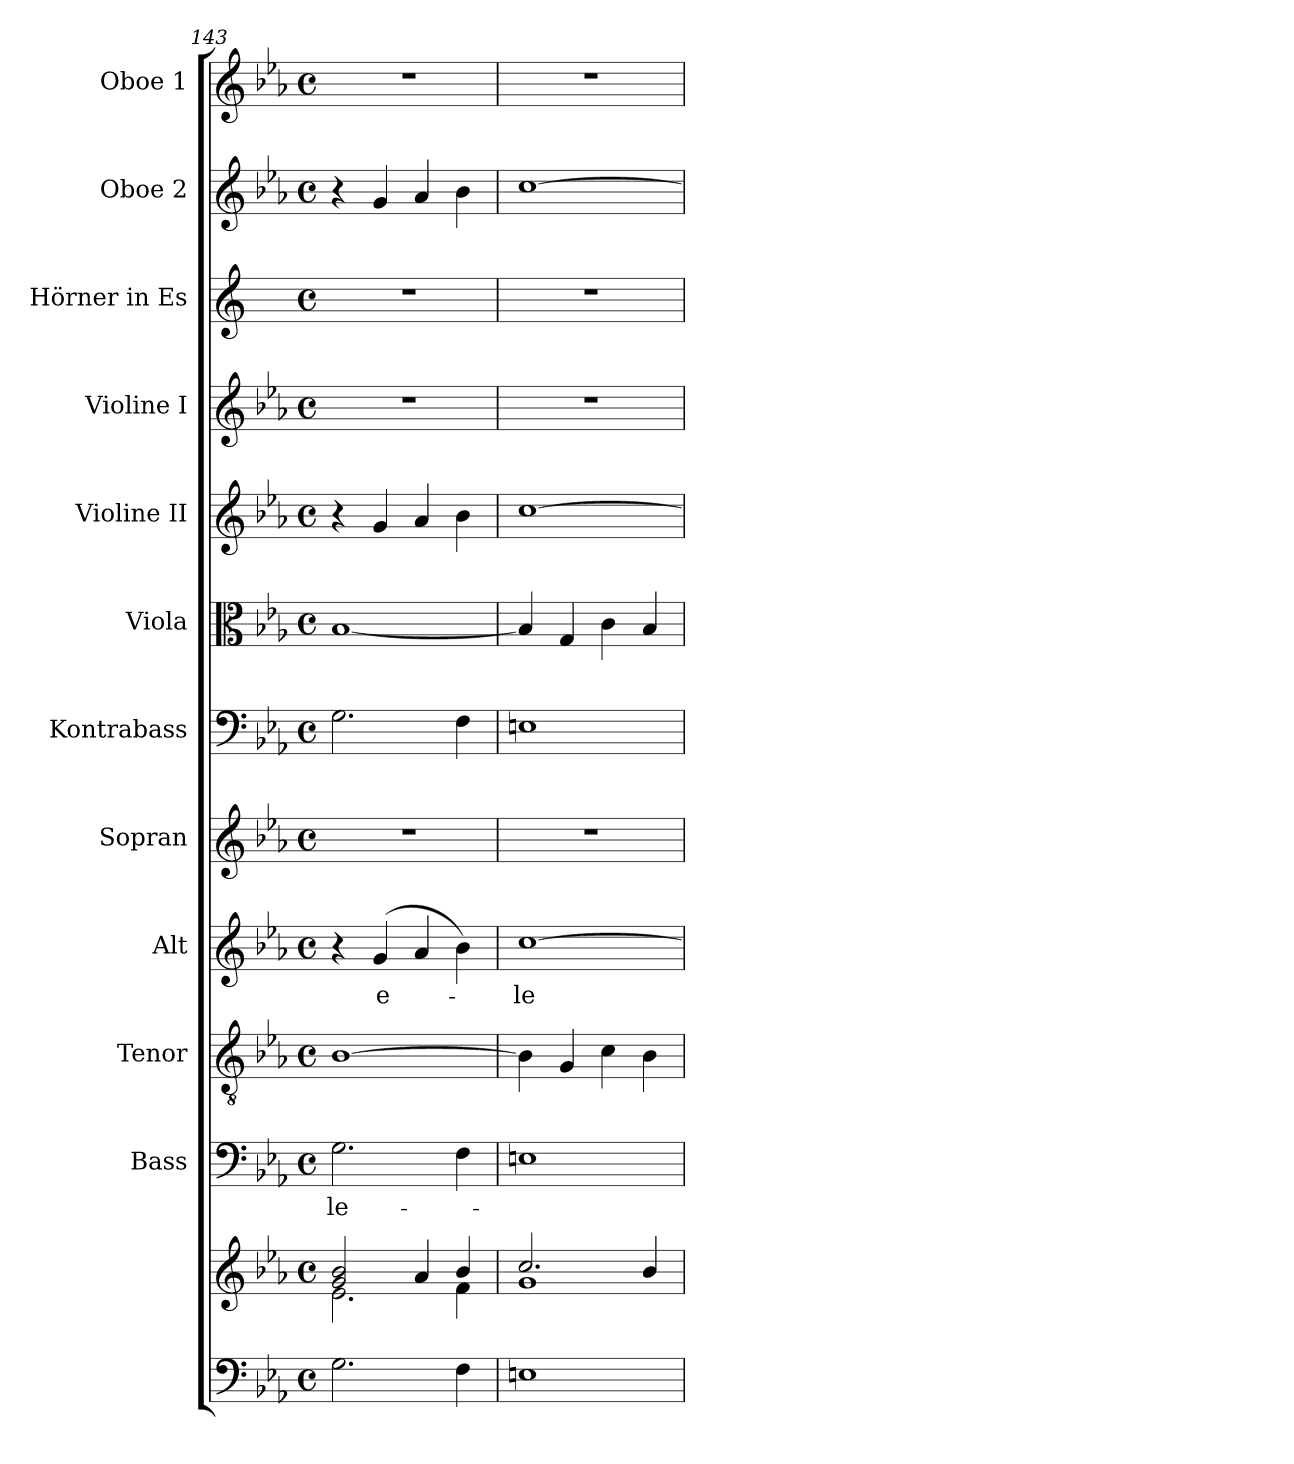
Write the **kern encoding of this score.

**kern	**kern	**kern	**text	**kern	**kern	**text	**kern	**kern	**kern	**kern	**kern	**kern	**kern	**kern
*part12	*part12	*part11	*part11	*part10	*part9	*part9	*part8	*part7	*part6	*part5	*part4	*part3	*part2	*part1
*staff13	*staff12	*staff11	*staff11	*staff10	*staff9	*staff9	*staff8	*staff7	*staff6	*staff5	*staff4	*staff3	*staff2	*staff1
*	*	*I"Bass	*	*I"Tenor	*I"Alt	*	*I"Sopran	*I"Kontrabass	*I"Viola	*I"Violine II	*I"Violine I	*I"Hörner in Es	*I"Oboe 2	*I"Oboe 1
*	*	*I'B.	*	*I'T.	*I'A.	*	*I'S.	*I'Kb.	*I'Vla.	*I'Vl. II	*I'Vl. I	*	*I'Ob. 2	*I'Ob. 1
*clefF4	*clefG2	*clefF4	*	*clefGv2	*clefG2	*	*clefG2	*clefF4	*clefC3	*clefG2	*clefG2	*clefG2	*clefG2	*clefG2
*	*	*	*	*	*	*	*	*ITrd7c12	*	*	*	*ITrd5c9	*	*
*k[b-e-a-]	*k[b-e-a-]	*k[b-e-a-]	*	*k[b-e-a-]	*k[b-e-a-]	*	*k[b-e-a-]	*k[b-e-a-]	*k[b-e-a-]	*k[b-e-a-]	*k[b-e-a-]	*k[b-e-a-]	*k[b-e-a-]	*k[b-e-a-]
*E-:	*E-:	*E-:	*	*E-:	*E-:	*	*E-:	*E-:	*E-:	*E-:	*E-:	*E-:	*E-:	*E-:
*M4/4	*M4/4	*M4/4	*	*M4/4	*M4/4	*	*M4/4	*M4/4	*M4/4	*M4/4	*M4/4	*M4/4	*M4/4	*M4/4
*met(c)	*met(c)	*met(c)	*	*met(c)	*met(c)	*	*met(c)	*met(c)	*met(c)	*met(c)	*met(c)	*met(c)	*met(c)	*met(c)
=143	=143	=143	=143	=143	=143	=143	=143	=143	=143	=143	=143	=143	=143	=143
*	*^	*	*	*	*	*	*	*	*	*	*	*	*	*
!	!	!	!	!LO:LY:b	!	!	!	!	!	!	!	!	!	!	!
2.G\	2g/ 2b-/	2.e-\	2.G\	-le-	[1B-	4r	.	1r	2.GG\	[1B-	4r	1r	1r	4r	1r
!	!	!	!	!	!	!	!LO:LY:b	!	!	!	!	!	!	!	!
.	.	.	.	.	.	(4g/	e-	.	.	.	4g/	.	.	4g/	.
.	4a-/	.	.	.	.	4a-/	.	.	.	.	4a-/	.	.	4a-/	.
4F\	4b-/	4f\	4F\	.	.	4b-\)	.	.	4FF\	.	4b-\	.	.	4b-\	.
=144	=144	=144	=144	=144	=144	=144	=144	=144	=144	=144	=144	=144	=144	=144	=144
!	!	!	!	!	!	!	!LO:LY:b	!	!	!	!	!	!	!	!
1En	2.cc/	1g	1En	.	4B-\]	[1cc	-le-	1r	1EEn	4B-/]	[1cc	1r	1r	[1cc	1r
.	.	.	.	.	4G/	.	.	.	.	4G/	.	.	.	.	.
.	.	.	.	.	4c\	.	.	.	.	4c\	.	.	.	.	.
.	4b-/	.	.	.	4B-\	.	.	.	.	4B-/	.	.	.	.	.
*	*v	*v	*	*	*	*	*	*	*	*	*	*	*	*	*
=	=	=	=	=	=	=	=	=	=	=	=	=	=	=
*-	*-	*-	*-	*-	*-	*-	*-	*-	*-	*-	*-	*-	*-	*-
